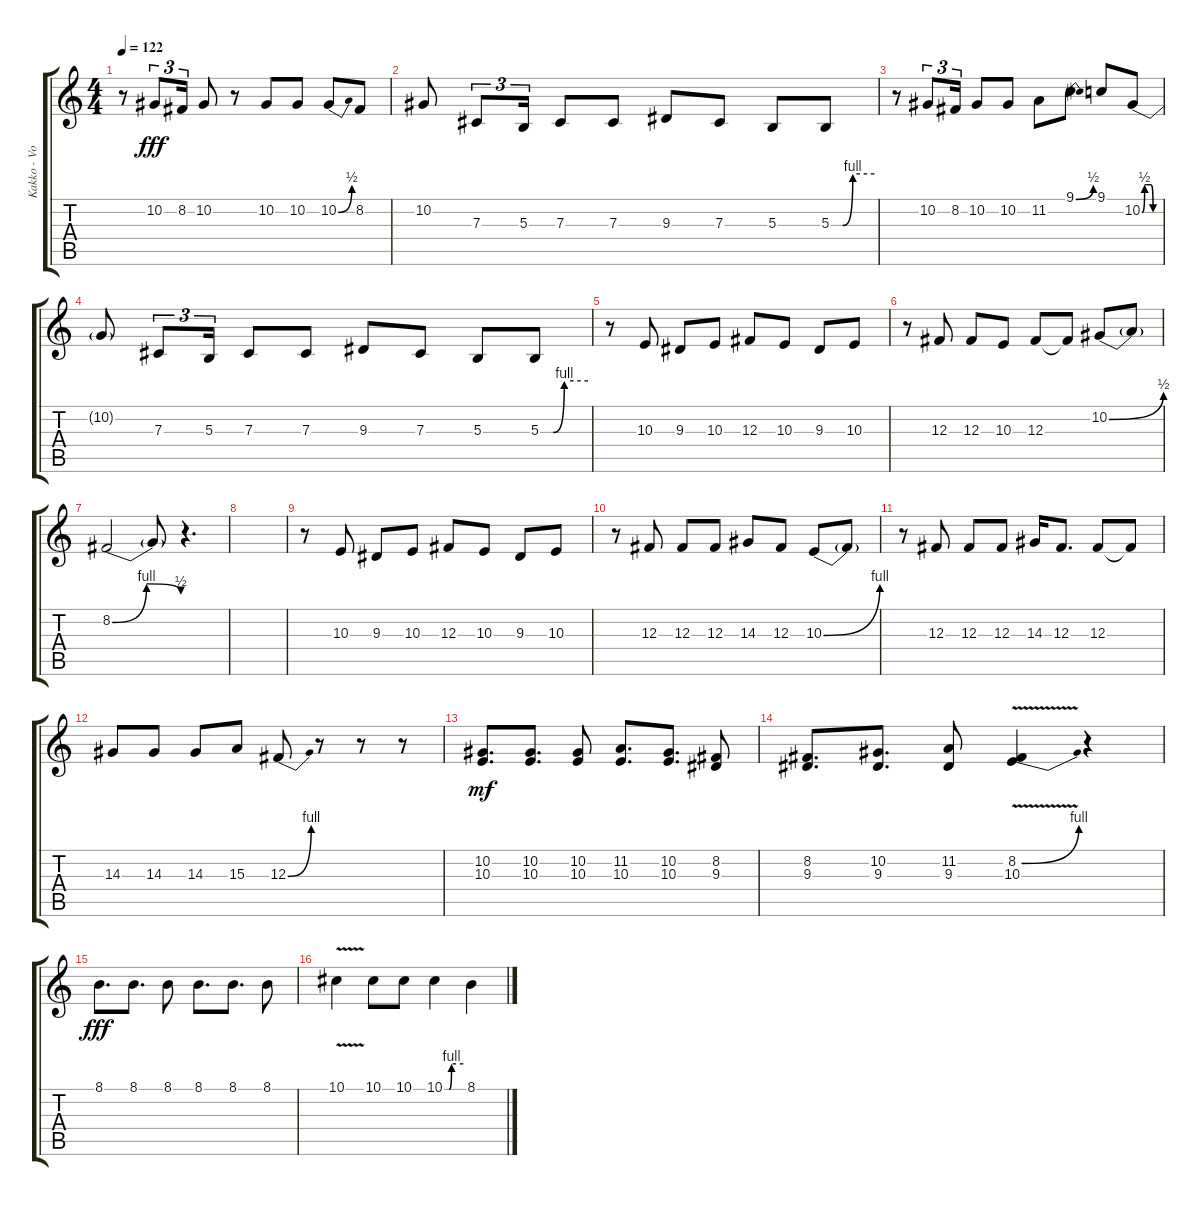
\track ("Kakko - Vocals" "Kakko - Vo") {instrument lead3calliope}
\staff {score tabs}
\tuning (Eb4 Bb3 Gb3 Db3 Ab2 Eb2) {hide}
\ts (4 4)
\tempo 122
\clef g2
\ks c
r.8{dy fff} 10.2.8{tu (3 2)} 8.2.16{tu (3 2)} 10.2.8 r.8 10.2.8 10.2.8 10.2{be (bend 0 0 60 2)}.8 8.2.8 |
10.2.8 7.3.8{tu (3 2)} 5.3.16{tu (3 2)} 7.3.8 7.3.8 9.3.8 7.3.8 5.3.8 5.3{be (custom 0 0 16 0 30 4 60 4)}.8 |
r.8 10.2.8{tu (3 2)} 8.2.16{tu (3 2)} 10.2.8 10.2.8 11.2.8 9.1{be (bend 0 0 60 2)}.8 9.1.8 10.2{be (custom 0 0 9 2 15 2 30 2 38 0 60 0)}.8 |
10.2{t}.8 7.3.8{tu (3 2)} 5.3.16{tu (3 2)} 7.3.8 7.3.8 9.3.8 7.3.8 5.3.8 5.3{be (custom 0 0 16 0 30 4 60 4)}.8 |
r.8 10.3.8 9.3.8 10.3.8 12.3.8 10.3.8 9.3.8 10.3.8 |
r.8 12.3.8 12.3.8 10.3.8 12.3.8 12.3{t}.8 10.2{be (bend 0 0 60 2)}.8 10.2{t}.8 |
8.2{be (bendrelease 0 0 15 4 45 4 60 2)}.2 8.2{t}.8 r.4{d} |
|
r.8 10.3.8 9.3.8 10.3.8 12.3.8 10.3.8 9.3.8 10.3.8 |
r.8 12.3.8 12.3.8 12.3.8 14.3.8 12.3.8 10.3{be (bend 0 0 60 4)}.8 10.3{t}.8 |
r.8 12.3.8 12.3.8 12.3.8 14.3.16 12.3.8{d} 12.3.8 12.3{t}.8 |
14.3.8 14.3.8 14.3.8 15.3.8 12.3{be (bend 0 0 60 4)}.8 r.8 r.8 r.8 |
(10.2 10.3).8{d dy mf} (10.2 10.3).8{d} (10.2 10.3).8 (11.2 10.3).8{d} (10.2 10.3).8{d} (8.2 9.3).8 |
(8.2 9.3).8{d} (10.2 9.3).8{d} (11.2 9.3).8 (8.2{be (bend 0 0 60 4) v} 10.3).4 r.4 |
8.1.8{d dy fff} 8.1.8{d} 8.1.8 8.1.8{d} 8.1.8{d} 8.1.8 |
10.1{v}.4 10.1.8 10.1.8 10.1{be (custom 0 0 15 0 23 4 60 4)}.4 8.1.4
